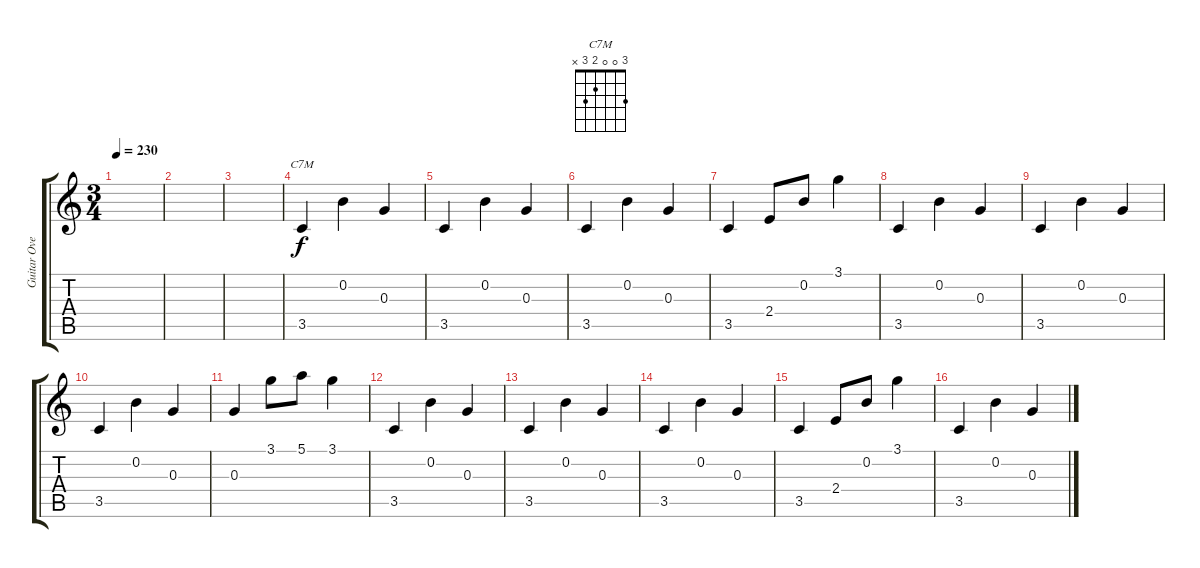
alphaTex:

\track ("Guitar Overdub" "Guitar Ove") {instrument acousticguitarsteel}
\staff {score tabs}
\tuning (E4 B3 G3 D3 A2 E2) {hide}
\chord ("C7M" 3 0 0 2 3 x)
\ts (3 4)
\tempo 230
\clef g2
\ks c
|
|
|
3.5.4{ch "C7M"} 0.2.4 0.3.4 |
3.5.4 0.2.4 0.3.4 |
3.5.4 0.2.4 0.3.4 |
3.5.4 2.4.8 0.2.8 3.1.4 |
3.5.4 0.2.4 0.3.4 |
3.5.4 0.2.4 0.3.4 |
3.5.4 0.2.4 0.3.4 |
0.3.4 3.1.8 5.1.8 3.1.4 |
3.5.4 0.2.4 0.3.4 |
3.5.4 0.2.4 0.3.4 |
3.5.4 0.2.4 0.3.4 |
3.5.4 2.4.8 0.2.8 3.1.4 |
3.5.4 0.2.4 0.3.4
